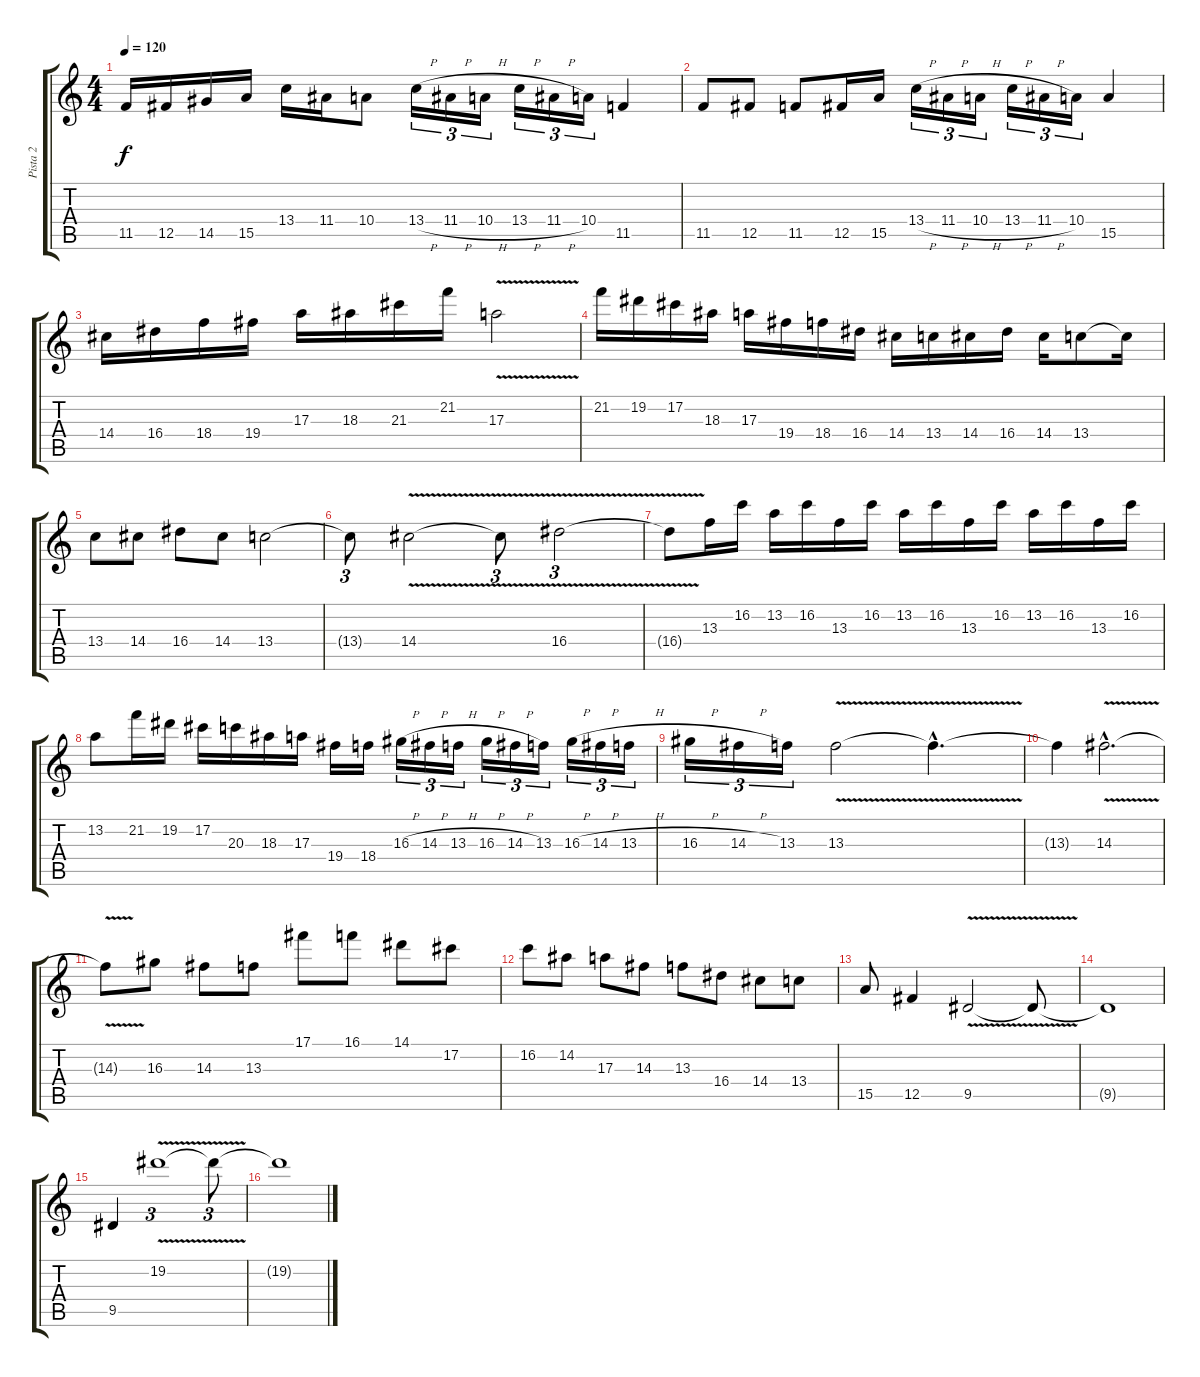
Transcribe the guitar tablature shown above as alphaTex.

\track ("Pista 2" "Pista 2") {instrument distortionguitar}
\staff {score tabs}
\tuning (Db4 Ab3 E3 B2 Gb2 Db2) {hide}
\ts (4 4)
\tempo 120
\clef g2
\ks c
11.5.16{dy f instrument distortionguitar} 12.5.16 14.5.16 15.5.16 13.4.16 11.4.16 10.4.8 13.4{h}.16{tu (3 2)} 11.4{h}.16{tu (3 2)} 10.4{h}.16{tu (3 2)} 13.4{h}.16{tu (3 2)} 11.4{h}.16{tu (3 2)} 10.4.16{tu (3 2)} 11.5.4 |
11.5.8 12.5.8 11.5.8 12.5.16 15.5.16 13.4{h}.16{tu (3 2)} 11.4{h}.16{tu (3 2)} 10.4{h}.16{tu (3 2)} 13.4{h}.16{tu (3 2)} 11.4{h}.16{tu (3 2)} 10.4.16{tu (3 2)} 15.5.4 |
14.4.16 16.4.16 18.4.16 19.4.16 17.3.16 18.3.16 21.3.16 21.2.16 17.3{v}.2 |
21.2.16 19.2.16 17.2.16 18.3.16 17.3.16 19.4.16 18.4.16 16.4.16 14.4.16 13.4.16 14.4.16 16.4.16 14.4.16 13.4.8 13.4{t}.16 |
13.4.8 14.4.8 16.4.8 14.4.8 13.4.2 |
13.4{t}.8{tu (3 2)} 14.4{v}.2 14.4{t}.8{tu (3 2)} 16.4{v}.2{tu (3 2)} |
16.4{t}.8 13.3.16 16.2.16 13.2.16 16.2.16 13.3.16 16.2.16 13.2.16 16.2.16 13.3.16 16.2.16 13.2.16 16.2.16 13.3.16 16.2.16 |
13.2.8 21.2.16 19.2.16 17.2.16 20.3.16 18.3.16 17.3.16 19.4.16 18.4.16 16.3{h}.16{tu (3 2)} 14.3{h}.16{tu (3 2)} 13.3{h}.16{tu (3 2)} 16.3{h}.16{tu (3 2)} 14.3{h}.16{tu (3 2)} 13.3.16{tu (3 2)} 16.3{h}.16{tu (3 2)} 14.3{h}.16{tu (3 2)} 13.3{h}.16{tu (3 2)} |
16.3{h}.16{tu (3 2)} 14.3{h}.16{tu (3 2)} 13.3.16{tu (3 2)} 13.3{v}.2 13.3{hac t}.4{d} |
13.3{t}.4 14.3{v hac}.2{d} |
14.3{t}.8 16.3.8 14.3.8 13.3.8 17.1.8 16.1.8 14.1.8 17.2.8 |
16.2.8 14.2.8 17.3.8 14.3.8 13.3.8 16.4.8 14.4.8 13.4.8 |
15.5.8 12.5.4 9.5{v}.2 9.5{t}.8 |
9.5{t}.1 |
9.5.4 19.2{v}.1{tu (3 2)} 19.2{t}.8{tu (3 2)} |
19.2{t}.1
